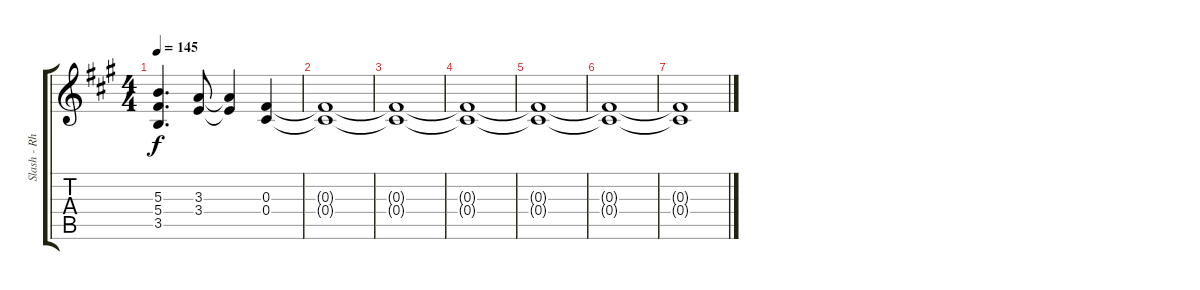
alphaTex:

\track ("Slash - Rhythm Guitar" "Slash - Rh") {instrument distortionguitar}
\staff {score tabs}
\tuning (Eb4 Bb3 Gb3 Db3 Ab2 Eb2) {hide}
\ts (4 4)
\tempo 145
\clef g2
\ks a
(5.3 5.4 3.5).4{d dy f} (3.3 3.4).8 (3.3{t} 3.4{t}).4 (0.3 0.4).4 |
(0.3{t} 0.4{t}).1 |
(0.3{t} 0.4{t}).1 |
(0.3{t} 0.4{t}).1{volume 0} |
(0.3{t} 0.4{t}).1 |
(0.3{t} 0.4{t}).1 |
(0.3{t} 0.4{t}).1
